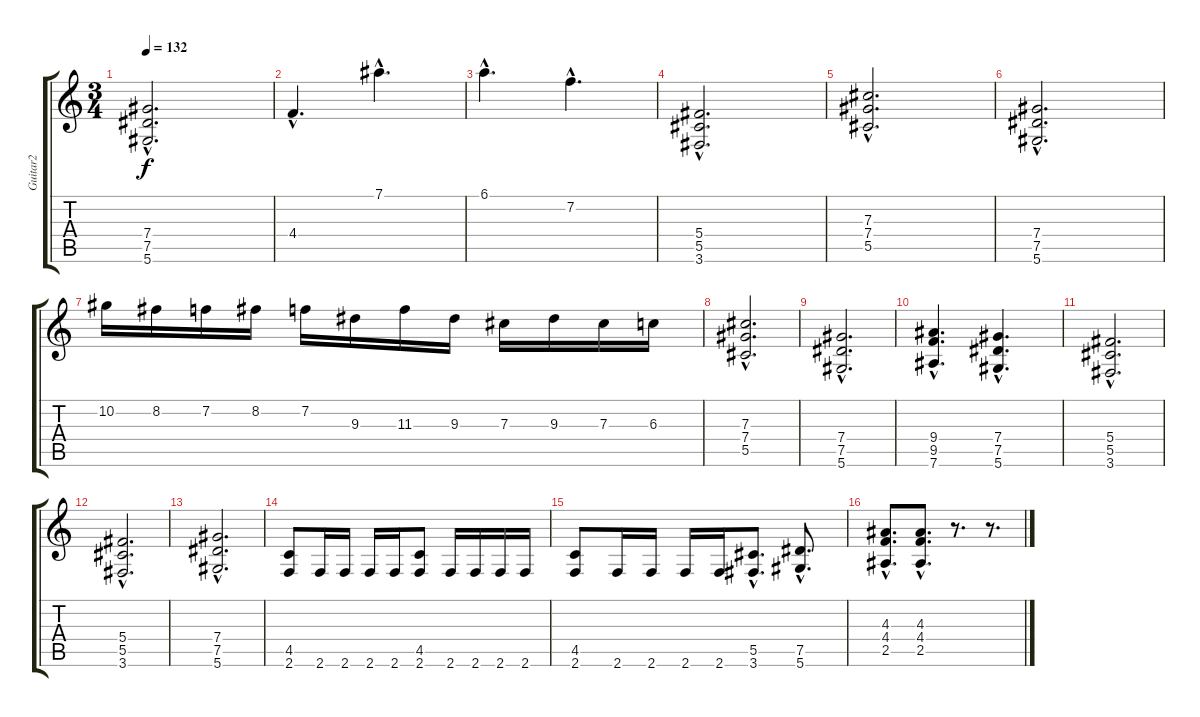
\track ("Guitar2" "Guitar2") {instrument overdrivenguitar}
\staff {score tabs}
\tuning (Eb4 Bb3 Gb3 Db3 Ab2 Eb2) {hide}
\ts (3 4)
\tempo 132
\clef g2
\ks c
(7.4{hac} 7.5{hac} 5.6{hac}).2{d dy f} |
4.4{hac}.4{d} 7.1{hac}.4{d} |
6.1{hac}.4{d} 7.2{hac}.4{d} |
(5.4{hac} 5.5{hac} 3.6{hac}).2{d} |
(7.3{hac} 7.4{hac} 5.5{hac}).2{d} |
(7.4{hac} 7.5{hac} 5.6{hac}).2{d} |
10.2.16 8.2.16 7.2.16 8.2.16 7.2.16 9.3.16 11.3.16 9.3.16 7.3.16 9.3.16 7.3.16 6.3.16 |
(7.3{hac} 7.4{hac} 5.5{hac}).2{d} |
(7.4{hac} 7.5{hac} 5.6{hac}).2{d} |
(9.4{hac} 9.5{hac} 7.6{hac}).4{d} (7.4{hac} 7.5{hac} 5.6{hac}).4{d} |
(5.4{hac} 5.5{hac} 3.6{hac}).2{d} |
(5.4{hac} 5.5{hac} 3.6{hac}).2{d} |
(7.4{hac} 7.5{hac} 5.6{hac}).2{d} |
(4.5 2.6).8 2.6.16 2.6.16 2.6.16 2.6.16 (4.5 2.6).8 2.6.16 2.6.16 2.6.16 2.6.16 |
(4.5 2.6).8 2.6.16 2.6.16 2.6.16 2.6.16 (5.5{hac} 3.6{hac}).8{d} (7.5{hac} 5.6{hac}).8{d} |
(4.3{hac} 4.4{hac} 2.5{hac}).8{d} (4.3{hac} 4.4{hac} 2.5{hac}).8{d} r.8{d} r.8{d}
